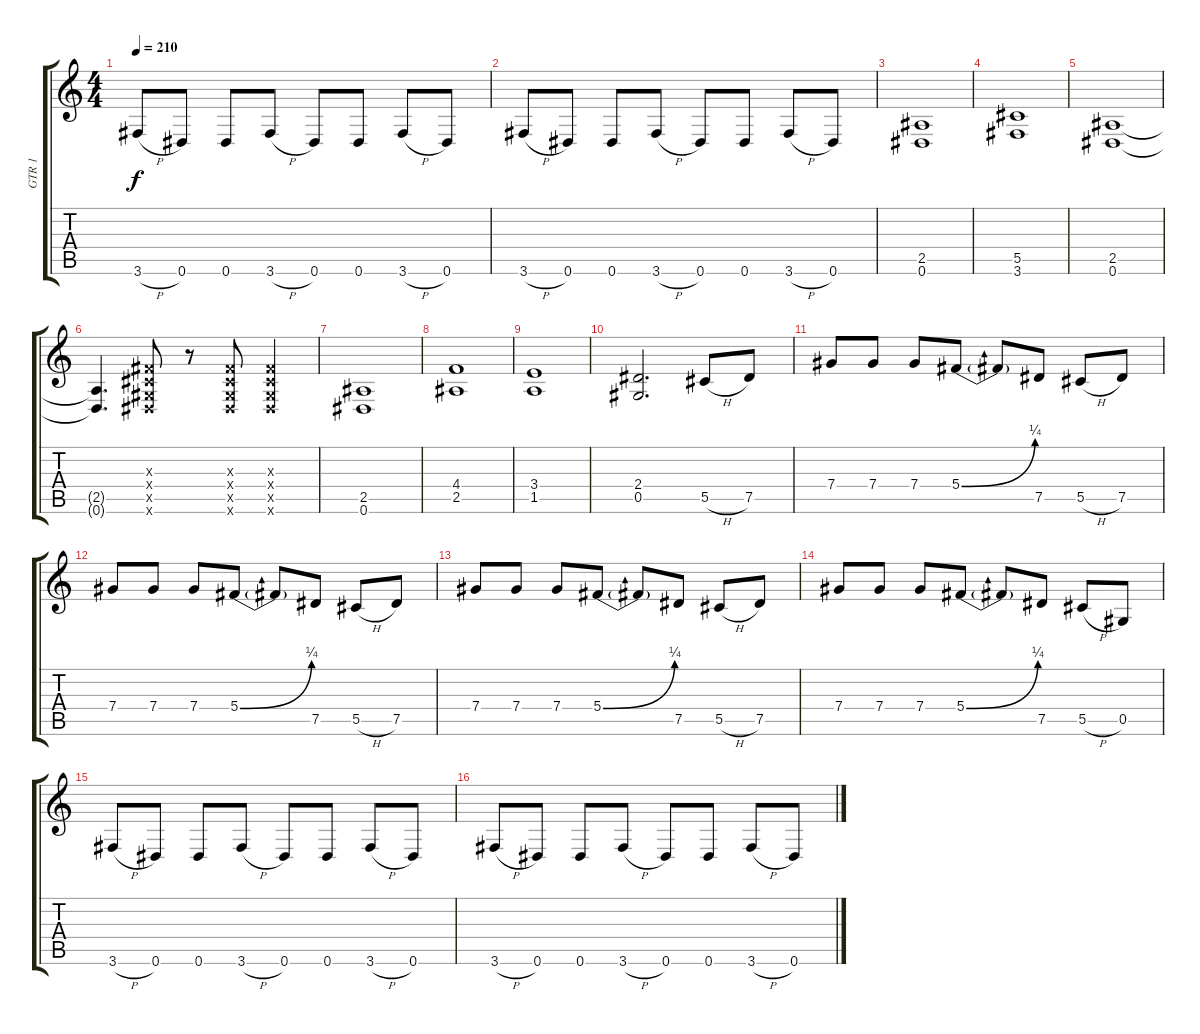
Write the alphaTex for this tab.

\track ("GTR 1" "GTR 1") {instrument distortionguitar}
\staff {score tabs}
\tuning (Eb4 Bb3 Gb3 Db3 Ab2 Eb2) {hide}
\ts (4 4)
\tempo 210
\clef g2
\ks c
3.6{h}.8{dy f} 0.6.8 0.6.8 3.6{h}.8 0.6.8 0.6.8 3.6{h}.8 0.6.8 |
3.6{h}.8 0.6.8 0.6.8 3.6{h}.8 0.6.8 0.6.8 3.6{h}.8 0.6.8 |
(2.5 0.6).1 |
(5.5 3.6).1 |
(2.5 0.6).1 |
(2.5{t} 0.6{t}).4{d} (0.3{x} 0.4{x} 0.5{x} 0.6{x}).8 r.8 (0.3{x} 0.4{x} 0.5{x} 0.6{x}).8 (0.3{x} 0.4{x} 0.5{x} 0.6{x}).4 |
(2.5 0.6).1 |
(4.4 2.5).1 |
(3.4 1.5).1 |
(2.4 0.5).2{d} 5.5{h}.8 7.5.8 |
7.4.8 7.4.8 7.4.8 5.4{be (bend 0 0 60 1)}.8 5.4{t}.8 7.5.8 5.5{h}.8 7.5.8 |
7.4.8 7.4.8 7.4.8 5.4{be (bend 0 0 60 1)}.8 5.4{t}.8 7.5.8 5.5{h}.8 7.5.8 |
7.4.8 7.4.8 7.4.8 5.4{be (bend 0 0 60 1)}.8 5.4{t}.8 7.5.8 5.5{h}.8 7.5.8 |
7.4.8 7.4.8 7.4.8 5.4{be (bend 0 0 60 1)}.8 5.4{t}.8 7.5.8 5.5{h}.8 0.5.8 |
3.6{h}.8 0.6.8 0.6.8 3.6{h}.8 0.6.8 0.6.8 3.6{h}.8 0.6.8 |
3.6{h}.8 0.6.8 0.6.8 3.6{h}.8 0.6.8 0.6.8 3.6{h}.8 0.6.8
